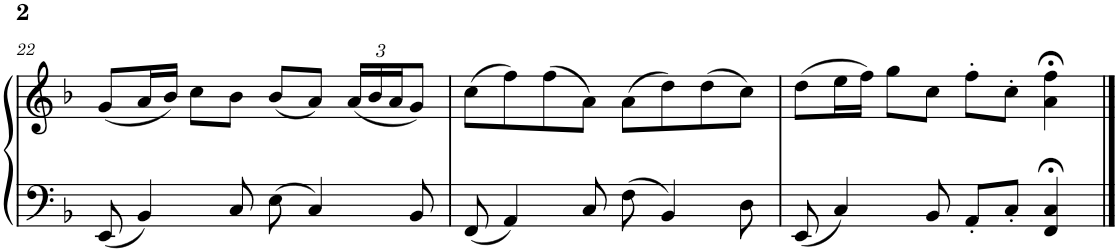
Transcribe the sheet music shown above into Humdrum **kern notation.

**kern	**kern
*part1	*part1
*staff2	*staff1
*I"Piano	*
*I'Pno.	*
!!LO:PB:g=z
*clefF4	*clefG2
*k[b-]	*k[b-]
*M4/4	*M4/4
=22	=22
8EE/	(8g/L
4BB-/	16a/L
.	16b-/JJ)
.	8cc\L
8C/	8b-\J
8E\	(8b-/L
4C/	8a/J)
*	*Xbrackettup
.	(24a/LL
.	24b-/
.	24a/J
8BB-/	8g/J)
=23	=23
8FF/	(8cc\L
4AA/	8ff\)
.	(8ff\
8C/	8a\J)
8F\	(8a\L
4BB-/	8dd\)
.	(8dd\
8D\	8cc\J)
=24	=24
8EE/	(8dd\L
4C/	16ee\L
.	16ff\JJ)
.	8gg\L
8BB-/	8cc\J
8AA'/L	8ff'\L
8C'/J	8cc'\J
4FF/;< 4C/;<	4a\;< 4ff\;<
==	==
*-	*-
